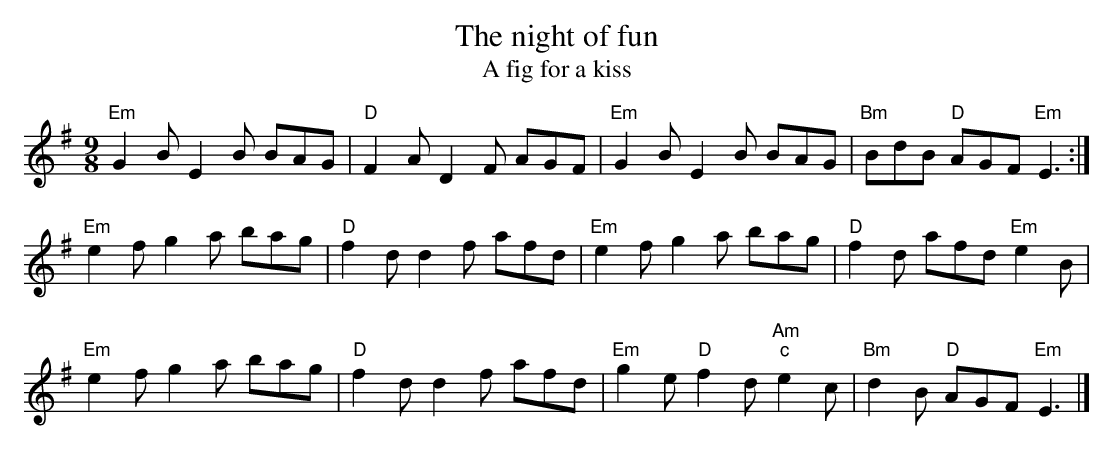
X:1
T:The night of fun
T:A fig for a kiss
M:9/8
L:1/8
K:Em
"Em"G2 B E2 B BAG | "D"F2 A D2 F AGF |\
 "Em"G2 B E2 B BAG | "Bm"BdB "D"AGF "Em"E3 :|
"Em"e2 f g2 a bag | "D"f2 d d2 f afd |\
 "Em"e2 f g2 a bag | "D"f2 d afd "Em"e2 B |
"Em"e2 f g2 a bag | "D"f2 d d2 f afd |\
 "Em"g2 e "D"f2 d "Am;c"e2 c | "Bm"d2 B "D"AGF "Em"E3 |]
